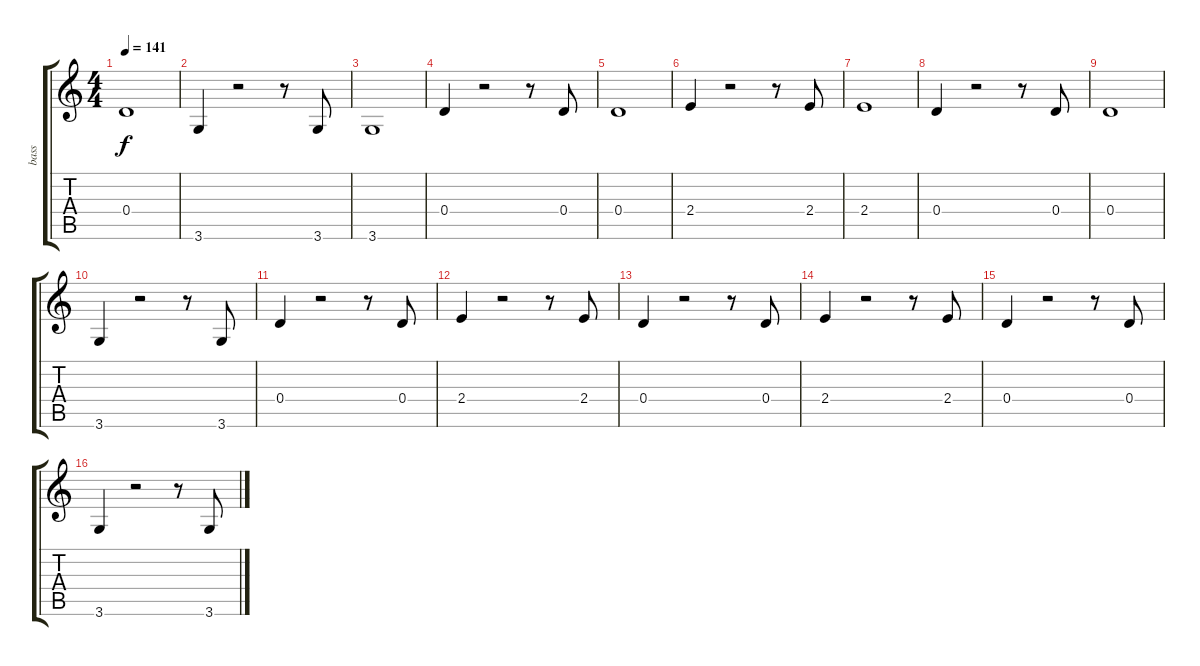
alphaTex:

\track ("bass" "bass") {instrument acousticbass}
\staff {score tabs}
\tuning (E4 B3 G3 D3 A2 E2) {hide}
\ts (4 4)
\tempo 141
\clef g2
\ks c
0.4.1{dy f} |
3.6.4 r.2 r.8 3.6.8 |
3.6.1 |
0.4.4 r.2 r.8 0.4.8 |
0.4.1 |
2.4.4 r.2 r.8 2.4.8 |
2.4.1 |
0.4.4 r.2 r.8 0.4.8 |
0.4.1 |
3.6.4 r.2 r.8 3.6.8 |
0.4.4 r.2 r.8 0.4.8 |
2.4.4 r.2 r.8 2.4.8 |
0.4.4 r.2 r.8 0.4.8 |
2.4.4 r.2 r.8 2.4.8 |
0.4.4 r.2 r.8 0.4.8 |
3.6.4 r.2 r.8 3.6.8
